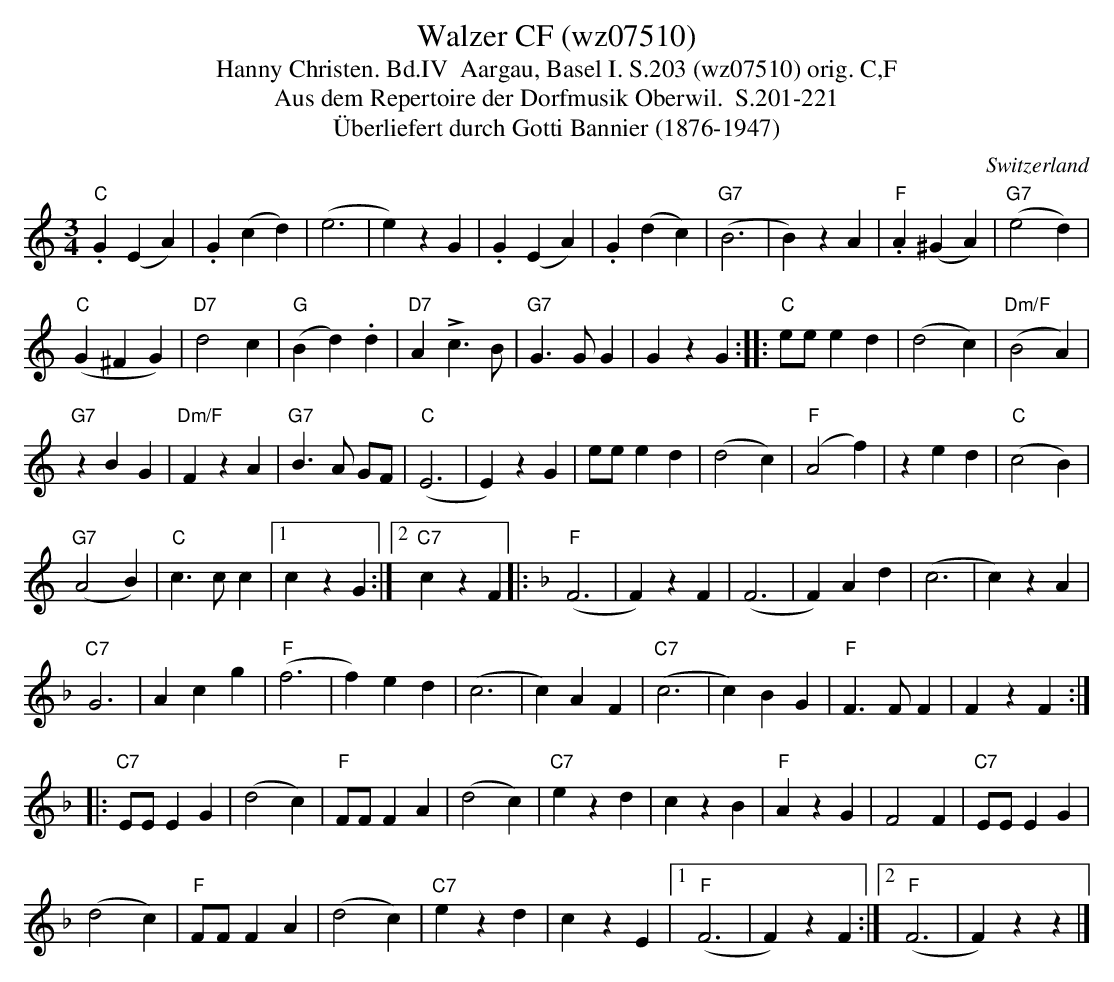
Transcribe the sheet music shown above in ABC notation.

X:1
T:Walzer CF (wz07510)
T:Hanny Christen. Bd.IV  Aargau, Basel I. S.203 (wz07510) orig. C,F
T: Aus dem Repertoire der Dorfmusik Oberwil.  S.201-221
T:Überliefert durch Gotti Bannier (1876-1947)
M:3/4
L:1/4
O:Switzerland
K:C major
"C".G(EA) | .G(cd) | (e3 | e)zG | .G(EA) | .G(dc) | ("G7"B3 | B)zA | "F".A(^GA) | ("G7"e2d) |
("C"G^FG) | "D7"d2c | ("G"Bd).d | "D7"A!>!c>B | "G7"G>GG | GzG :: "C"e/e/ed | (d2c) | ("Dm/F"B2A) |
"G7"zBG | "Dm/F"FzA | "G7"B>A G/F/ | ("C"E3 | E)zG | e/e/ed | (d2c) | ("F"A2f) | zed | ("C"c2B) |
("G7"A2B) | "C"c>cc |1 czG :|2 "C7"czF |: [K:F]  ("F"F3 | F)zF | (F3 | F)Ad | (c3 | c)zA |
"C7"G3 | Acg | ("F"f3 | f)ed | (c3 | c)AF | ("C7"c3 | c)BG |  "F"F>FF | FzF ::
 "C7"E/E/EG | (d2c) | "F"F/F/FA | (d2c) | "C7"ezd | czB | "F"AzG | F2F | "C7"E/E/EG |
(d2c) | "F"F/F/FA | (d2c) | "C7"ezd | czE |1 ("F"F3 | F)zF :|2 ("F"F3 | F)zz |]
